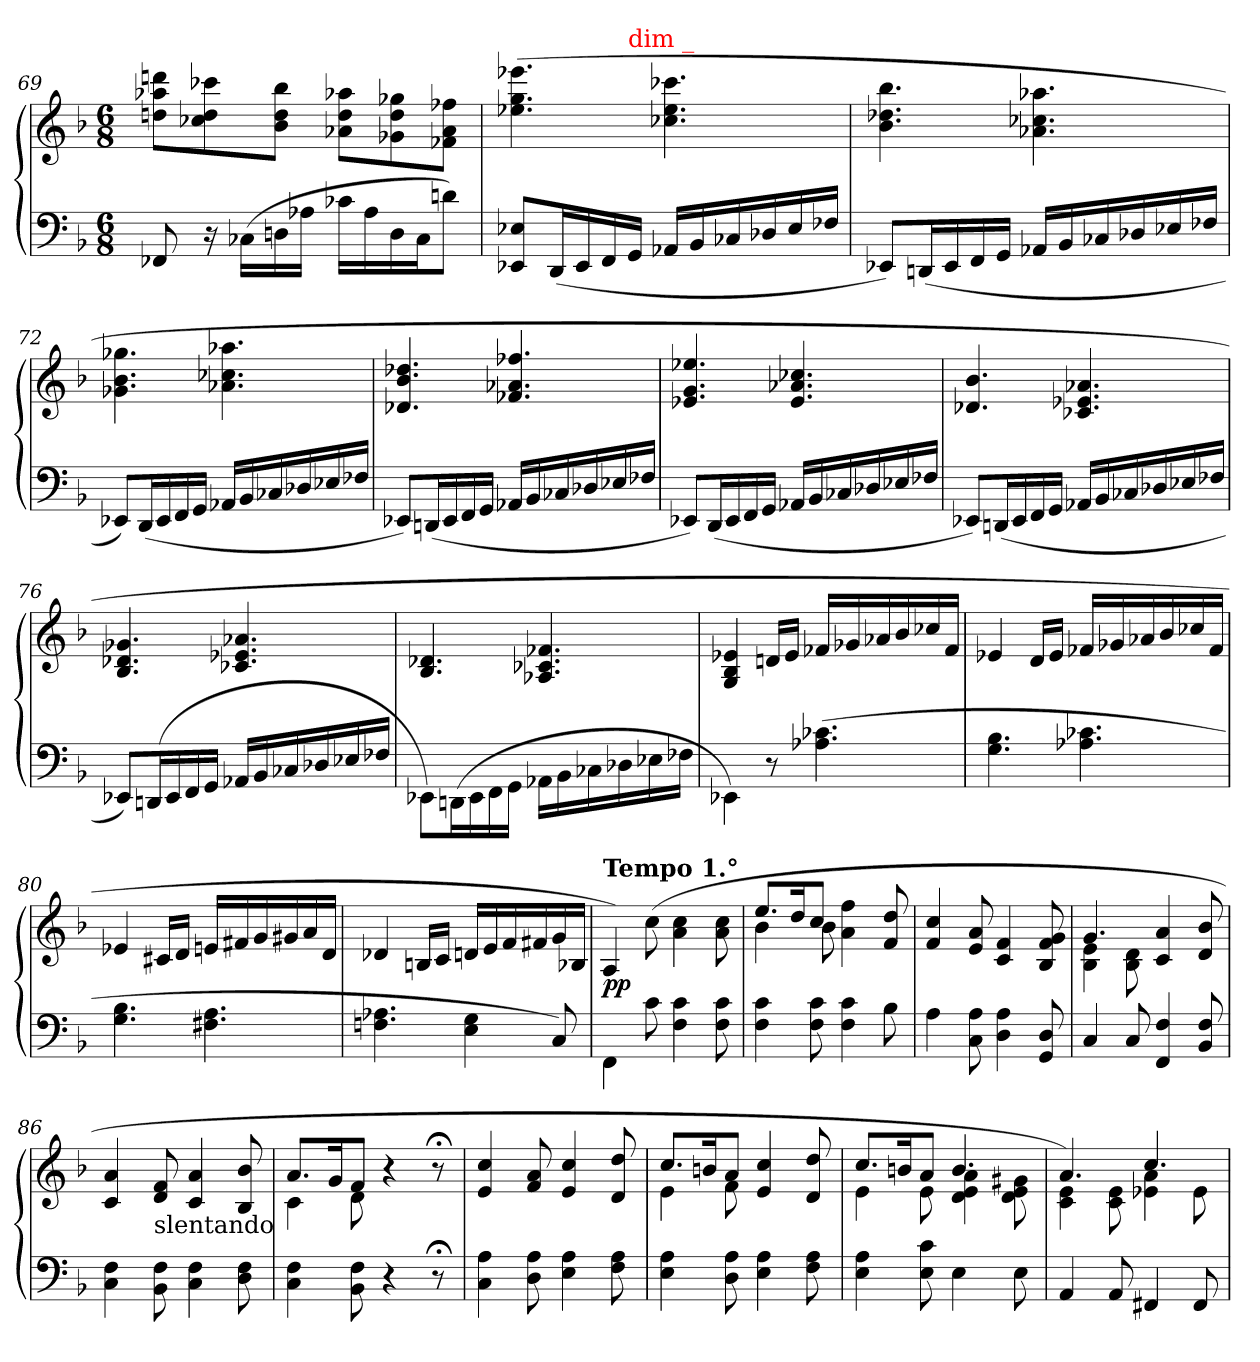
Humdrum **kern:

**kern	**kern	**dynam
*part1	*part1	*part1
*staff2	*staff1	*staff1/2
*clefF4	*clefG2	*
*k[b-]	*k[b-]	*
*F:	*F:	*
*M6/8	*M6/8	*
=69	=69	=69
8FF-X	8dddn 8aa-X 8ddnL	.
16r	8ccc-X 8dd 8cc-X	.
(>16C-XLL	.	.
16Dn	8bb- 8dd 8b-J	.
16A-XJJ	.	.
16c-XLL	8aa-X 8dd 8a-XL	.
16A-	.	.
16D	8gg-X 8dd 8g-X	.
16C-J	.	.
8dnJ)	8ff-X 8a- 8f-XJ	.
=70	=70	=70
*	*^	*
8E-X 8EE-XL	(>4.eee-X 4.gg 4.ee-X	4ryy	.
(<16DDL	.	.	.
16EE-	.	.	.
16FF	.	16ryy	.
!	!	!LO:TX:a:color=red:t=dim _	!
16GGJJ	.	4..ryy	.
16AA-XLL	4.ccc-X 4.ee- 4.cc-X	.	.
16BB-	.	.	.
16C-X	.	.	.
16D-X	.	.	.
16E-	.	.	.
16F-XJJ	.	.	.
*	*v	*v	*
=71	=71	=71
8EE-XL)	4.bb- 4.dd-X 4.b-	.
(<16DDnL	.	.
16EE-	.	.
16FF	.	.
16GGJJ	.	.
16AA-XLL	4.aa-X 4.cc-X 4.a-X	.
16BB-	.	.
16C-X	.	.
16D-X	.	.
16E-	.	.
16F-XJJ	.	.
=72	=72	=72
8EE-XL)	4.gg-X 4.b- 4.g-X	.
(<16DDL	.	.
16EE-	.	.
16FF	.	.
16GGJJ	.	.
16AA-XLL	4.aa-X 4.cc-X 4.a-X	.
16BB-	.	.
16C-X	.	.
16D-X	.	.
16E-	.	.
16F-XJJ	.	.
=73	=73	=73
8EE-XL)	4.dd-X 4.b- 4.d-X	.
(<16DDnL	.	.
16EE-	.	.
16FF	.	.
16GGJJ	.	.
16AA-XLL	4.ff-X/ 4.a-X/ 4.f-X/	.
16BB-	.	.
16C-X	.	.
16D-X	.	.
16E-	.	.
16F-XJJ	.	.
=74	=74	=74
8EE-XL)	4.ee- 4.g 4.e-X	.
(<16DDL	.	.
16EE-	.	.
16FF	.	.
16GGJJ	.	.
16AA-XLL	4.cc-X 4.a-X 4.e-	.
16BB-	.	.
16C-X	.	.
16D-X	.	.
16E-	.	.
16F-XJJ	.	.
=75	=75	=75
8EE-XL)	4.b- 4.d-X	.
(<16DDnL	.	.
16EE-	.	.
16FF	.	.
16GGJJ	.	.
16AA-XLL	4.a- 4.e- 4.c-X	.
16BB-	.	.
16C-X	.	.
16D-X	.	.
16E-	.	.
16F-XJJ	.	.
=76	=76	=76
8EE-XL)	4.g-X 4.d-X 4.B-	.
(<16DDnL	.	.
16EE-	.	.
16FF	.	.
16GGJJ	.	.
16AA-XLL	4.a-X 4.e-X 4.c-X	.
16BB-	.	.
16C-X	.	.
16D-X	.	.
16E-	.	.
16F-XJJ	.	.
=77	=77	=77
8EE-X\L)	4.d-X 4.B-	.
(<16DDn\L	.	.
16EE-\	.	.
16FF\	.	.
16GG\JJ	.	.
16AA-X\LL	4.f-X 4.c-X 4.A-X	.
16BB-	.	.
16C-X	.	.
16D-X	.	.
16E-	.	.
16F-XJJ	.	.
=78	=78	=78
4EE-X\)	4e-X/ 4B-/ 4G/	.
8r	16dnLL	.
.	16e-JJ	.
(>4.c-X 4.A-X	16f-XLL	.
.	16g-X	.
.	16a-X	.
.	16b-	.
.	16cc-X	.
.	16f-JJ	.
=79	=79	=79
4.B- 4.G	4e-X	.
.	16dLL	.
.	16e-JJ	.
4.c-X 4.A-X	16f-XLL	.
.	16g-X	.
.	16a-X	.
.	16b-	.
.	16cc-X	.
.	16f-JJ	.
=80	=80	=80
4.B- 4.G	4e-X	.
.	16c#XLL	.
.	16dJJ	.
4.A 4.F#X	16enLL	.
.	16f#X	.
.	16g	.
.	16g#X	.
.	16a	.
.	16dJJ	.
=81	=81	=81
4.A-X 4.Fn	4d-X	.
.	16BnLL	.
.	16cJJ	.
4G 4E	16dnLL	.
.	16e	.
.	16f	.
.	16f#X	.
8C)	16g	.
.	16B-XJJ	.
=82	=82	=82
!	!LO:TX:a:B:t=Tempo 1.°	!
4FF\	4A/)	pp
8c	(>8cc	.
4c 4F	4cc 4a	.
8c 8F	8cc 8a	.
=83	=83	=83
*	*^	*
4c 4F	8.eeL	4b-	.
.	16ddk	.	.
8c 8F	8ccJ	8b-	.
4c 4F	4ff\ 4a\	4.ryy	.
8B-	8dd 8f	.	.
*	*v	*v	*
=84	=84	=84
4A	4cc 4f	.
8A 8C	8a 8e	.
4A 4D	4f 4c	.
8D 8GG	8g 8f 8B-	.
=85	=85	=85
*	*^	*
4C	4.g	4e 4B-	.
8C	.	8d 8B-	.
4F 4FF	4a 4c	4.ryy	.
8F/ 8BB-/	8b- 8d	.	.
*	*v	*v	*
=86	=86	=86
4F 4C	4a 4c	.
!	!LO:TX:b:t=slentando	!
8F 8BB-	8f 8d	.
4F 4C	4a 4c	.
8F 8D	8b- 8B-	.
=87	=87	=87
*	*^	*
4F 4C	8.aL	4c	.
.	16gk	.	.
8F 8BB-	8fJ	8d	.
4r	4r	4.ryy	.
8r;<	8r;<	.	.
*	*v	*v	*
=88	=88	=88
4A 4C	4cc 4e	.
8A 8D	8a 8f	.
4A 4E	4cc 4e	.
8A 8F	8dd 8d	.
=89	=89	=89
*	*^	*
4A 4E	8.ccL	4e	.
.	16bnk	.	.
8A 8D	8aJ	8f	.
4A 4E	4cc 4e	4.ryy	.
8A 8F	8dd 8d	.	.
=90	=90	=90	=90
4A 4E	8.ccL	4e	.
.	16bnk	.	.
8c 8E	8aJ	8e	.
4E	4.b	4a 4e 4d	.
8E	.	8g#X 8e 8d	.
=91	=91	=91	=91
4AA	4.a)	4e 4c	.
8AA	.	8e 8c	.
4FF#X	4.cc	4a 4e-X	.
8FF#	.	8e-	.
*	*v	*v	*
=	=	=
*-	*-	*-
